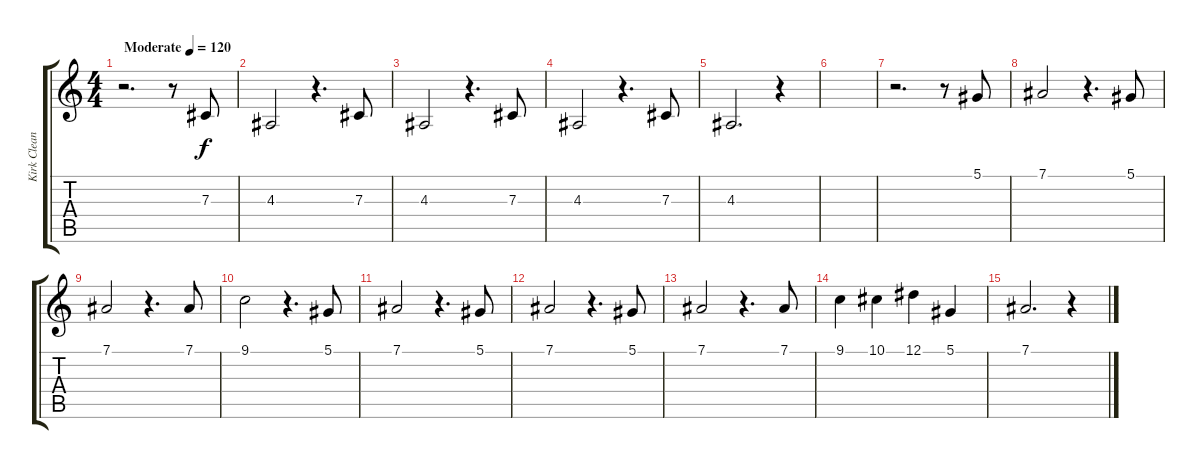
\track ("Kirk Clean" "Kirk Clean") {instrument stringensemble1}
\staff {score tabs}
\tuning (Eb4 Bb3 Gb3 Db3 Ab2 Eb2) {hide}
\ts (4 4)
\tempo (120 "Moderate")
\tempo 65
\tempo (120 "Moderate")
\clef g2
\ks c
r.2{d dy f instrument stringensemble1} r.8 7.3.8 |
4.3.2 r.4{d} 7.3.8 |
4.3.2 r.4{d} 7.3.8 |
4.3.2 r.4{d} 7.3.8 |
4.3.2{d} r.4 |
|
r.2{d} r.8 5.1.8 |
7.1.2 r.4{d} 5.1.8 |
7.1.2 r.4{d} 7.1.8 |
9.1.2 r.4{d} 5.1.8 |
7.1.2 r.4{d} 5.1.8 |
7.1.2 r.4{d} 5.1.8 |
7.1.2 r.4{d} 7.1.8 |
9.1.4 10.1.4 12.1.4 5.1.4 |
7.1.2{d} r.4
